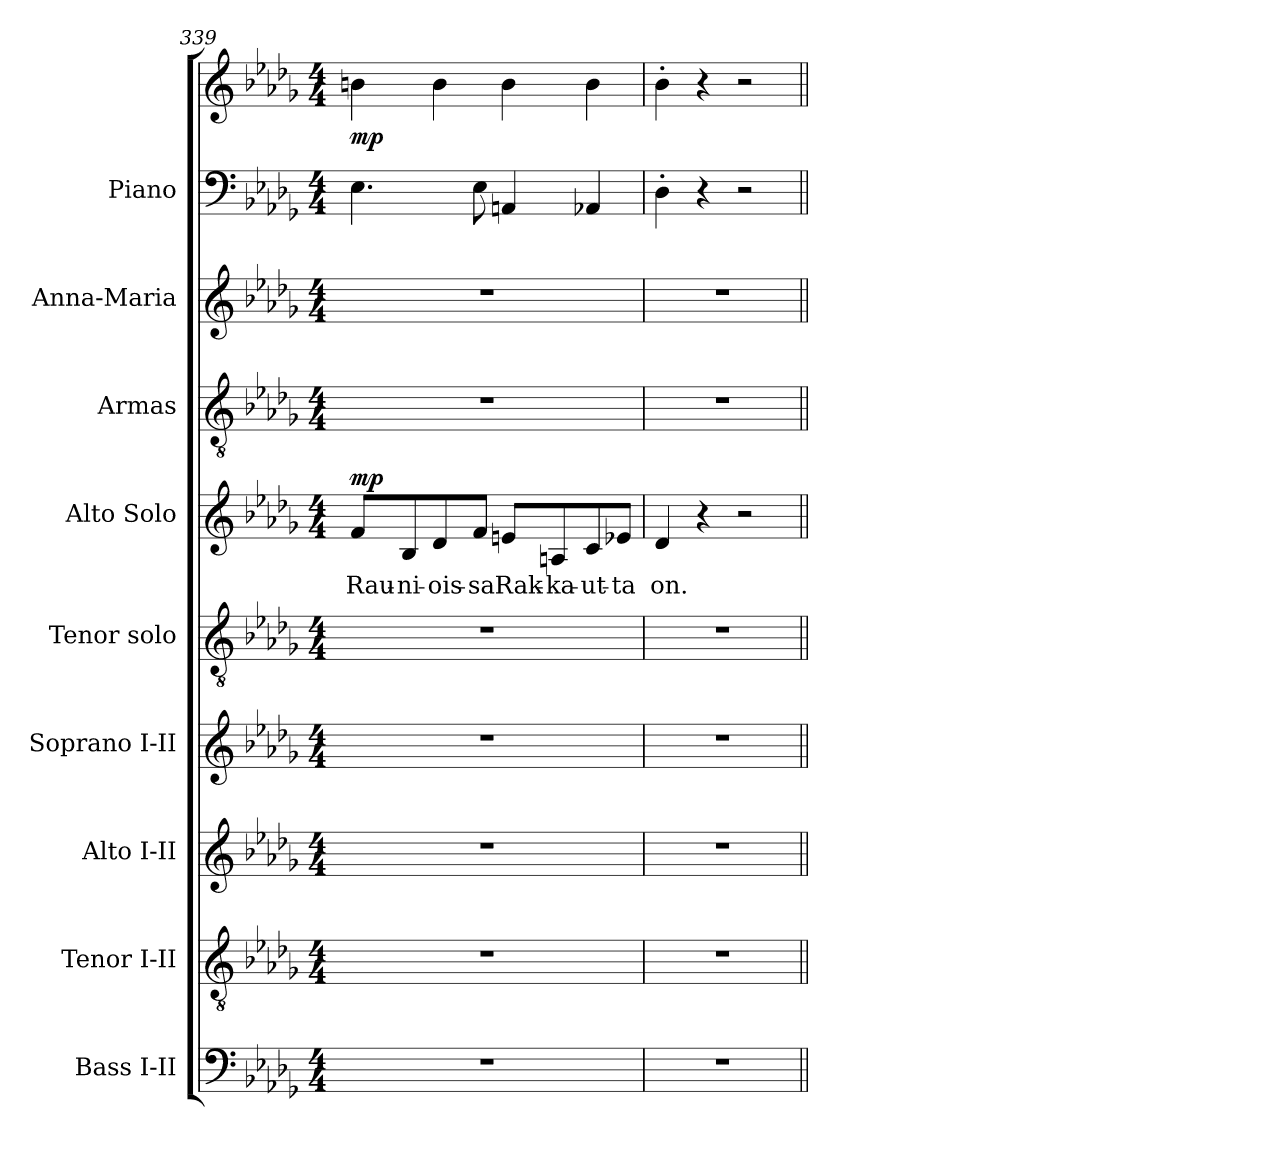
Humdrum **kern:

**kern	**kern	**kern	**kern	**kern	**kern	**text	**dynam	**kern	**kern	**kern	**kern	**dynam
*part9	*part8	*part7	*part6	*part5	*part4	*part4	*part4	*part3	*part2	*part1	*part1	*part1
*staff10	*staff9	*staff8	*staff7	*staff6	*staff5	*staff5	*staff5	*staff4	*staff3	*staff2	*staff1	*staff1/2
*I"Bass I-II	*I"Tenor I-II	*I"Alto I-II	*I"Soprano I-II	*I"Tenor solo	*I"Alto Solo	*	*	*I"Armas	*I"Anna-Maria	*I"Piano	*	*
*I'B.	*I'T.	*I'A.	*I'S.	*I'T. Solo	*I'A. Solo	*	*	*I'Armas	*I'A-M	*I'Pno.	*	*
*clefF4	*clefGv2	*clefG2	*clefG2	*clefGv2	*clefG2	*	*	*clefGv2	*clefG2	*clefF4	*clefG2	*
*	*ITrd7c12	*	*	*ITrd7c12	*	*	*	*ITrd7c12	*	*	*	*
*k[b-e-a-d-g-]	*k[b-e-a-d-g-]	*k[b-e-a-d-g-]	*k[b-e-a-d-g-]	*k[b-e-a-d-g-]	*k[b-e-a-d-g-]	*	*	*k[b-e-a-d-g-]	*k[b-e-a-d-g-]	*k[b-e-a-d-g-]	*k[b-e-a-d-g-]	*
*D-:	*D-:	*D-:	*D-:	*D-:	*D-:	*	*	*D-:	*D-:	*D-:	*D-:	*
*M4/4	*M4/4	*M4/4	*M4/4	*M4/4	*M4/4	*	*	*M4/4	*M4/4	*M4/4	*M4/4	*
=339	=339	=339	=339	=339	=339	=339	=339	=339	=339	=339	=339	=339
!	!	!	!	!	!	!LO:LY:b:color=#000000	!	!	!	!	!	!
1r	1r	1r	1r	1r	8fi/L	Rau-	mp	1r	1r	4.E-i\	4bi	mp
!	!	!	!	!	!	!LO:LY:b:color=#000000	!	!	!	!	!	!
.	.	.	.	.	8B-i/	-ni-	.	.	.	.	.	.
!	!	!	!	!	!	!LO:LY:b:color=#000000	!	!	!	!	!	!
.	.	.	.	.	8d-i/	-ois-	.	.	.	.	4bi	.
!	!	!	!	!	!	!LO:LY:b:color=#000000	!	!	!	!	!	!
.	.	.	.	.	8fi/J	-sa	.	.	.	8E-i\	.	.
!	!	!	!	!	!	!LO:LY:b:color=#000000	!	!	!	!	!	!
.	.	.	.	.	8eni/L	Rak-	.	.	.	4AAni/	4bi	.
!	!	!	!	!	!	!LO:LY:b:color=#000000	!	!	!	!	!	!
.	.	.	.	.	8Ani/	-ka-	.	.	.	.	.	.
!	!	!	!	!	!	!LO:LY:b:color=#000000	!	!	!	!	!	!
.	.	.	.	.	8ci/	-ut-	.	.	.	4AA-Xi/	4bi	.
!	!	!	!	!	!	!LO:LY:b:color=#000000	!	!	!	!	!	!
.	.	.	.	.	8e-Xi/J	-ta	.	.	.	.	.	.
!!LO:PB:g=z
=340	=340	=340	=340	=340	=340	=340	=340	=340	=340	=340	=340	=340
!	!	!	!	!	!	!LO:LY:b:color=#000000	!	!	!	!	!	!
1r	1r	1r	1r	1r	4d-i/	on.	.	1r	1r	4D-'i\	4b-'i\	.
.	.	.	.	.	4r	.	.	.	.	4r	4r	.
.	.	.	.	.	2r	.	.	.	.	2r	2r	.
=||	=||	=||	=||	=||	=||	=||	=||	=||	=||	=||	=||	=||
*-	*-	*-	*-	*-	*-	*-	*-	*-	*-	*-	*-	*-
